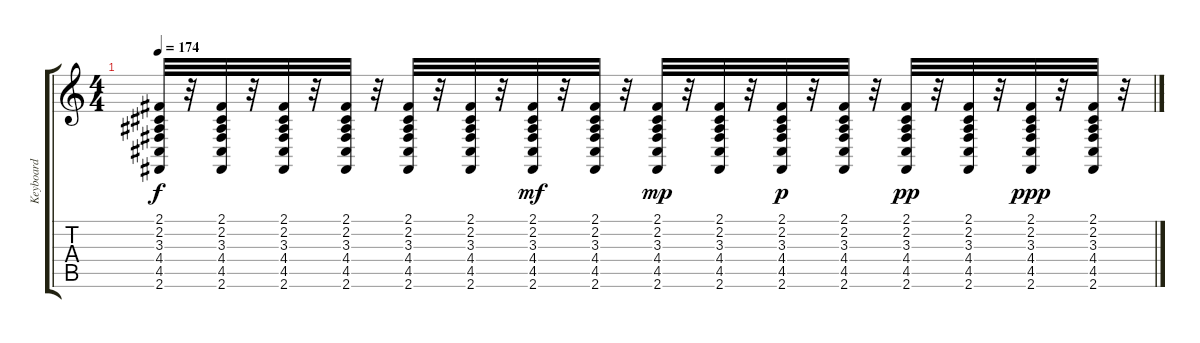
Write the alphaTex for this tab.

\track ("Keyboard" "Keyboard") {instrument accordion}
\staff {score tabs}
\tuning (E4 B3 G3 D3 A2 E2) {hide}
\ts (4 4)
\tempo 174
\clef g2
\ks c
(2.1 2.2 3.3 4.4 4.5 2.6).32{dy f} r.32 (2.1 2.2 3.3 4.4 4.5 2.6).32 r.32 (2.1 2.2 3.3 4.4 4.5 2.6).32 r.32 (2.1 2.2 3.3 4.4 4.5 2.6).32 r.32 (2.1 2.2 3.3 4.4 4.5 2.6).32 r.32 (2.1 2.2 3.3 4.4 4.5 2.6).32 r.32 (2.1 2.2 3.3 4.4 4.5 2.6).32{dy mf} r.32 (2.1 2.2 3.3 4.4 4.5 2.6).32 r.32 (2.1 2.2 3.3 4.4 4.5 2.6).32{dy mp} r.32 (2.1 2.2 3.3 4.4 4.5 2.6).32 r.32 (2.1 2.2 3.3 4.4 4.5 2.6).32{dy p} r.32 (2.1 2.2 3.3 4.4 4.5 2.6).32 r.32 (2.1 2.2 3.3 4.4 4.5 2.6).32{dy pp} r.32 (2.1 2.2 3.3 4.4 4.5 2.6).32 r.32 (2.1 2.2 3.3 4.4 4.5 2.6).32{dy ppp} r.32 (2.1 2.2 3.3 4.4 4.5 2.6).32 r.32
